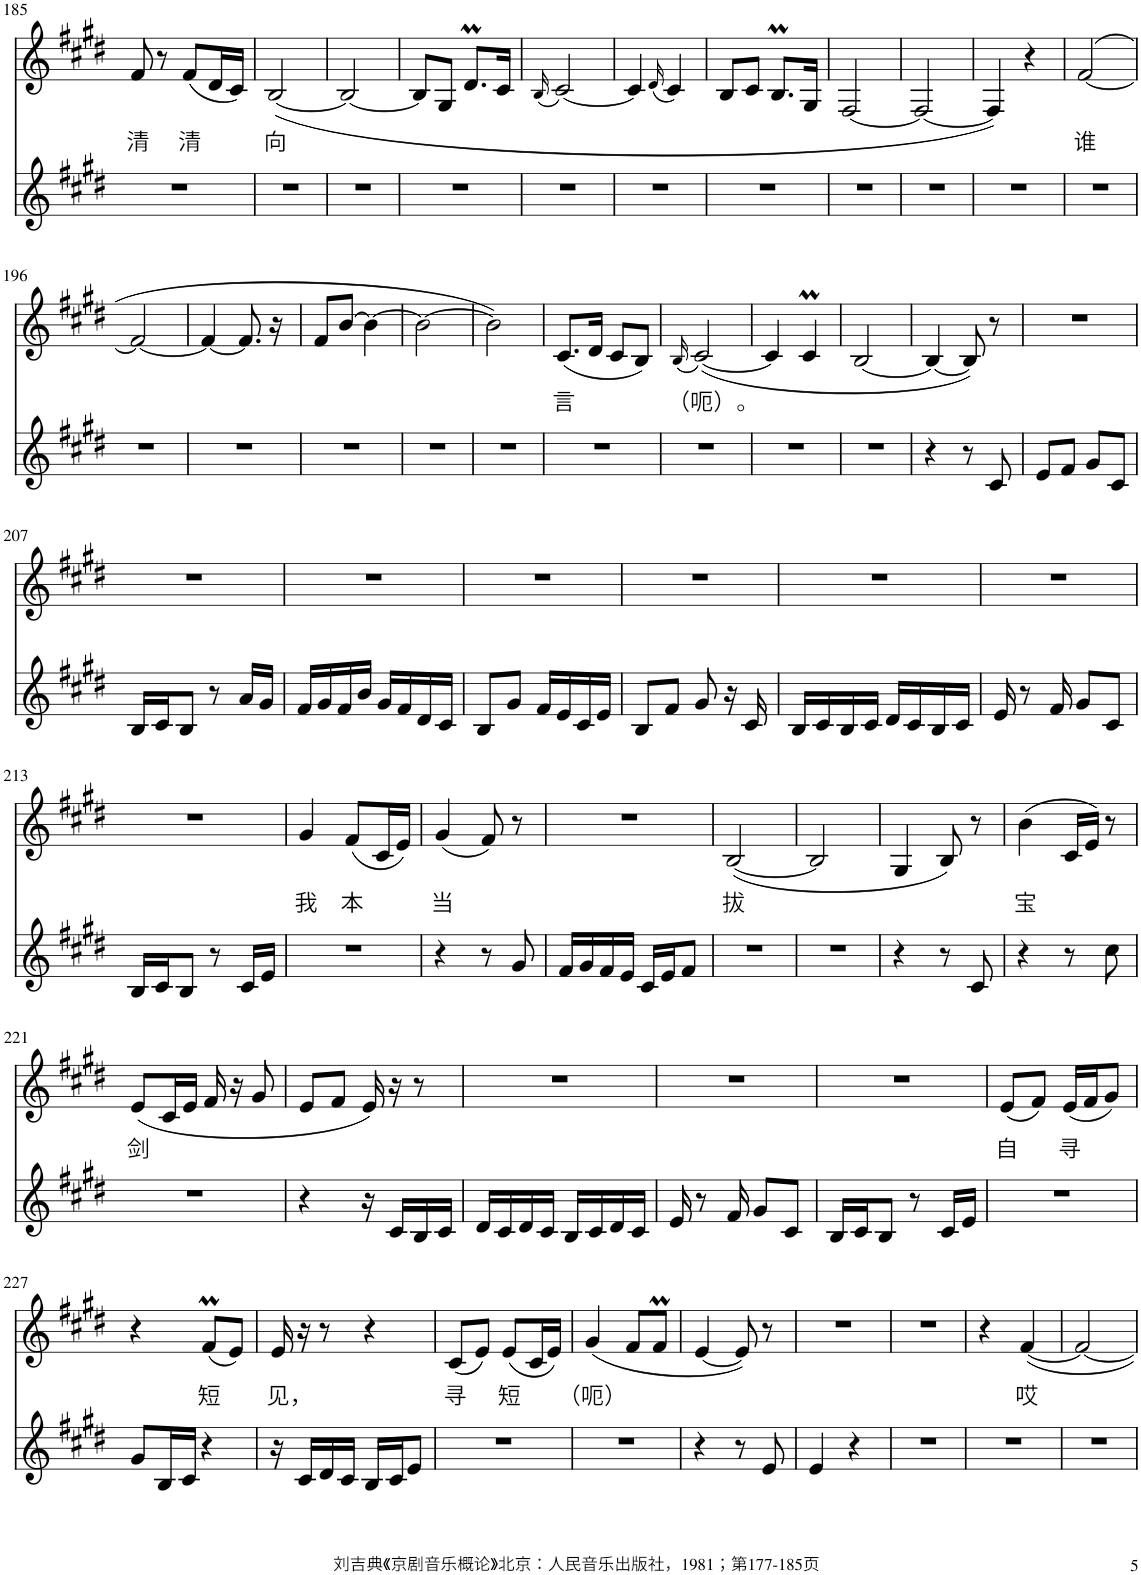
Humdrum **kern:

**kern	**kern	**text
*part2	*part1	*part1
*staff2	*staff1	*staff1
*I"Piano	*I"Piano	*
*I'Pno	*I'Pno	*
!!LO:PB:g=z
*clefG2	*clefG2	*
*k[f#c#g#d#]	*k[f#c#g#d#]	*
*M2/4	*M2/4	*
=185	=185	=185
!	!	!LO:LY:b
2r	8f#/	清
.	8r	.
!	!	!LO:LY:b
.	(8f#/L	清
.	16d#/L	.
.	16c#/JJ)	.
=186	=186	=186
!	!	!LO:LY:b
2r	([2B/	向
=187	=187	=187
2r	2B/_	.
=188	=188	=188
2r	8B/L]	.
.	8G#/J	.
.	8.d#m/L	.
.	16c#/Jk	.
=189	=189	=189
.	(16qB/	.
2r	[2c#/)	.
=190	=190	=190
2r	4c#/]	.
.	(16qd#/	.
.	4c#/)	.
=191	=191	=191
2r	8B/L	.
.	8c#/J	.
.	8.BM/L	.
.	16G#/Jk	.
=192	=192	=192
2r	[2F#/	.
=193	=193	=193
2r	2F#/_	.
=194	=194	=194
2r	4F#/])	.
.	4r	.
=195	=195	=195
!	!	!LO:LY:b
2r	([2f#/	谁
!!LO:LB:g=z
=196	=196	=196
2r	2f#/_	.
=197	=197	=197
2r	4f#/_	.
.	8.f#/]	.
.	16r	.
=198	=198	=198
2r	8f#/L	.
.	[8b/J	.
.	4b\_	.
=199	=199	=199
2r	2b\_	.
=200	=200	=200
2r	2b\])	.
=201	=201	=201
!	!	!LO:LY:b
2r	(8.c#/L	言
.	16d#/Jk	.
.	8c#/L	.
.	8B/J)	.
=202	=202	=202
.	(16qB/	.
!	!	!LO:LY:b
2r	([2c#/)	（呃）。
=203	=203	=203
2r	4c#/]	.
.	4c#M/	.
=204	=204	=204
2r	[2B/	.
=205	=205	=205
4r	4B/_	.
8r	8B/])	.
8c#/	8r	.
=206	=206	=206
8e/L	2r	.
8f#/J	.	.
8g#/L	.	.
8c#/J	.	.
!!LO:LB:g=z
=207	=207	=207
16B/LL	2r	.
16c#/J	.	.
8B/J	.	.
8r	.	.
16a/LL	.	.
16g#/JJ	.	.
=208	=208	=208
16f#/LL	2r	.
16g#/	.	.
16f#/	.	.
16b/JJ	.	.
16g#/LL	.	.
16f#/	.	.
16d#/	.	.
16c#/JJ	.	.
=209	=209	=209
8B/L	2r	.
8g#/J	.	.
16f#/LL	.	.
16e/	.	.
16c#/	.	.
16e/JJ	.	.
=210	=210	=210
8B/L	2r	.
8f#/J	.	.
8g#/	.	.
16r	.	.
16c#/	.	.
=211	=211	=211
16B/LL	2r	.
16c#/	.	.
16B/	.	.
16c#/JJ	.	.
16d#/LL	.	.
16c#/	.	.
16B/	.	.
16c#/JJ	.	.
=212	=212	=212
16e/	2r	.
8r	.	.
16f#/	.	.
8g#/L	.	.
8c#/J	.	.
!!LO:LB:g=z
=213	=213	=213
16B/LL	2r	.
16c#/J	.	.
8B/J	.	.
8r	.	.
16c#/LL	.	.
16e/JJ	.	.
=214	=214	=214
!	!	!LO:LY:b
2r	4g#/	我
!	!	!LO:LY:b
.	(8f#/L	本
.	16c#/L	.
.	16e/JJ)	.
=215	=215	=215
!	!	!LO:LY:b
4r	(4g#/	当
8r	8f#/)	.
8g#/	8r	.
=216	=216	=216
16f#/LL	2r	.
16g#/	.	.
16f#/	.	.
16e/JJ	.	.
16c#/LL	.	.
16e/J	.	.
8f#/J	.	.
=217	=217	=217
!	!	!LO:LY:b
2r	([2B/	拔
=218	=218	=218
2r	2B/]	.
=219	=219	=219
4r	4G#/	.
8r	8B/)	.
8c#/	8r	.
=220	=220	=220
!	!	!LO:LY:b
4r	(4b\	宝
8r	16c#/LL	.
.	16e/JJ)	.
8cc#\	8r	.
!!LO:LB:g=z
=221	=221	=221
!	!	!LO:LY:b
2r	(8e/L	剑
.	16c#/L	.
.	16e/JJ	.
.	16f#/	.
.	16r	.
.	8g#/	.
=222	=222	=222
4r	8e/L	.
.	8f#/J	.
16r	16e/)	.
16c#/LL	16r	.
16B/	8r	.
16c#/JJ	.	.
=223	=223	=223
16d#/LL	2r	.
16c#/	.	.
16d#/	.	.
16c#/JJ	.	.
16B/LL	.	.
16c#/	.	.
16d#/	.	.
16c#/JJ	.	.
=224	=224	=224
16e/	2r	.
8r	.	.
16f#/	.	.
8g#/L	.	.
8c#/J	.	.
=225	=225	=225
16B/LL	2r	.
16c#/J	.	.
8B/J	.	.
8r	.	.
16c#/LL	.	.
16e/JJ	.	.
=226	=226	=226
!	!	!LO:LY:b
2r	(8e/L	自
.	8f#/J)	.
!	!	!LO:LY:b
.	(16e/LL	寻
.	16f#/J	.
.	8g#/J)	.
!!LO:LB:g=z
=227	=227	=227
8g#/L	4r	.
16B/L	.	.
16c#/JJ	.	.
!	!	!LO:LY:b
4r	(8f#M/L	短
.	8e/J)	.
=228	=228	=228
!	!	!LO:LY:b
16r	16e/	见，
16c#/LL	16r	.
16d#/	8r	.
16c#/JJ	.	.
16B/LL	4r	.
16c#/J	.	.
8e/J	.	.
=229	=229	=229
!	!	!LO:LY:b
2r	(8c#/L	寻
.	8e/J)	.
!	!	!LO:LY:b
.	(8e/L	短
.	16c#/L	.
.	16e/JJ)	.
=230	=230	=230
!	!	!LO:LY:b
2r	(4g#/	（呃）
.	8f#/L	.
.	8f#M/J	.
=231	=231	=231
4r	[4e/	.
8r	8e/])	.
8e/	8r	.
=232	=232	=232
4e/	2r	.
4r	.	.
=233	=233	=233
2r	2r	.
=234	=234	=234
2r	4r	.
!	!	!LO:LY:b
.	[4f#/	哎
=235	=235	=235
2r	2f#/_	.
=	=	=
*-	*-	*-
